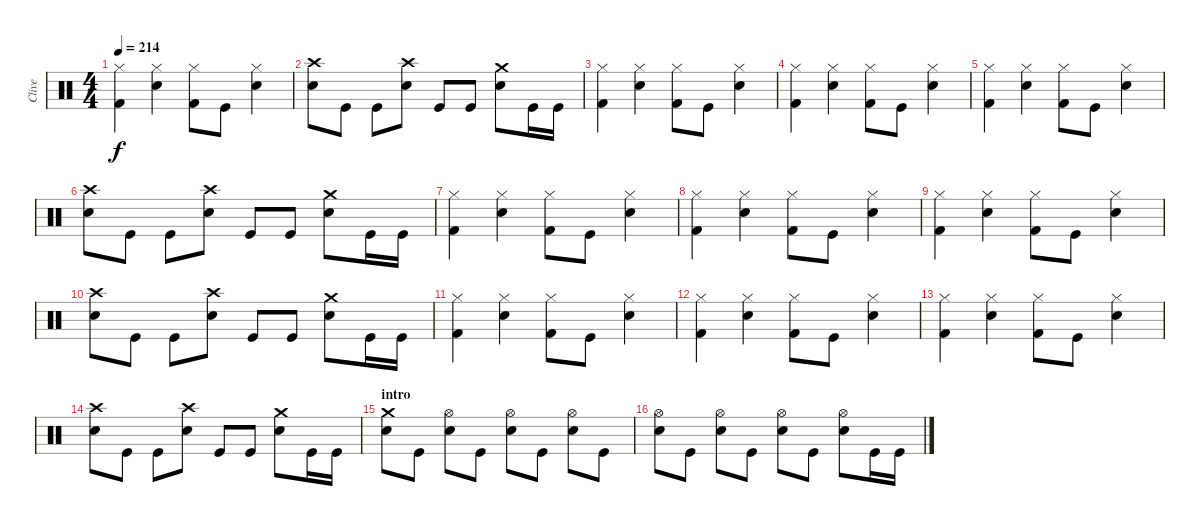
\track ("Clive" "Clive") {instrument percussion}
\staff {score}
\articulation defaults
\ts (4 4)
\tempo 214
\clef neutral
\ks c
("Hi-Hat (closed)" "Kick (hit) 2").4{dy f} ("Hi-Hat (closed)" "Snare (hit) 2").4 ("Hi-Hat (closed)" "Kick (hit) 2").8 "Kick (hit)".8 ("Hi-Hat (closed)" "Snare (hit) 2").4 |
("Crash high (hit)" "Snare (hit) 2").8 "Kick (hit)".8 "Kick (hit)".8 ("Crash high (hit)" "Snare (hit) 2").8 "Kick (hit)".8 "Kick (hit)".8 ("Crash medium (hit)" "Snare (hit) 2").8 "Kick (hit)".16 "Kick (hit)".16 |
("Hi-Hat (closed)" "Kick (hit) 2").4 ("Hi-Hat (closed)" "Snare (hit) 2").4 ("Hi-Hat (closed)" "Kick (hit) 2").8 "Kick (hit)".8 ("Hi-Hat (closed)" "Snare (hit) 2").4 |
("Hi-Hat (closed)" "Kick (hit) 2").4 ("Hi-Hat (closed)" "Snare (hit) 2").4 ("Hi-Hat (closed)" "Kick (hit) 2").8 "Kick (hit)".8 ("Hi-Hat (closed)" "Snare (hit) 2").4 |
("Hi-Hat (closed)" "Kick (hit) 2").4 ("Hi-Hat (closed)" "Snare (hit) 2").4 ("Hi-Hat (closed)" "Kick (hit) 2").8 "Kick (hit)".8 ("Hi-Hat (closed)" "Snare (hit) 2").4 |
("Crash high (hit)" "Snare (hit) 2").8 "Kick (hit)".8 "Kick (hit)".8 ("Crash high (hit)" "Snare (hit) 2").8 "Kick (hit)".8 "Kick (hit)".8 ("Crash medium (hit)" "Snare (hit) 2").8 "Kick (hit)".16 "Kick (hit)".16 |
("Hi-Hat (closed)" "Kick (hit) 2").4 ("Hi-Hat (closed)" "Snare (hit) 2").4 ("Hi-Hat (closed)" "Kick (hit) 2").8 "Kick (hit)".8 ("Hi-Hat (closed)" "Snare (hit) 2").4 |
("Hi-Hat (closed)" "Kick (hit) 2").4 ("Hi-Hat (closed)" "Snare (hit) 2").4 ("Hi-Hat (closed)" "Kick (hit) 2").8 "Kick (hit)".8 ("Hi-Hat (closed)" "Snare (hit) 2").4 |
("Hi-Hat (closed)" "Kick (hit) 2").4 ("Hi-Hat (closed)" "Snare (hit) 2").4 ("Hi-Hat (closed)" "Kick (hit) 2").8 "Kick (hit)".8 ("Hi-Hat (closed)" "Snare (hit) 2").4 |
("Crash high (hit)" "Snare (hit) 2").8 "Kick (hit)".8 "Kick (hit)".8 ("Crash high (hit)" "Snare (hit) 2").8 "Kick (hit)".8 "Kick (hit)".8 ("Crash medium (hit)" "Snare (hit) 2").8 "Kick (hit)".16 "Kick (hit)".16 |
("Hi-Hat (closed)" "Kick (hit) 2").4 ("Hi-Hat (closed)" "Snare (hit) 2").4 ("Hi-Hat (closed)" "Kick (hit) 2").8 "Kick (hit)".8 ("Hi-Hat (closed)" "Snare (hit) 2").4 |
("Hi-Hat (closed)" "Kick (hit) 2").4 ("Hi-Hat (closed)" "Snare (hit) 2").4 ("Hi-Hat (closed)" "Kick (hit) 2").8 "Kick (hit)".8 ("Hi-Hat (closed)" "Snare (hit) 2").4 |
("Hi-Hat (closed)" "Kick (hit) 2").4 ("Hi-Hat (closed)" "Snare (hit) 2").4 ("Hi-Hat (closed)" "Kick (hit) 2").8 "Kick (hit)".8 ("Hi-Hat (closed)" "Snare (hit) 2").4 |
("Crash high (hit)" "Snare (hit) 2").8 "Kick (hit)".8 "Kick (hit)".8 ("Crash high (hit)" "Snare (hit) 2").8 "Kick (hit)".8 "Kick (hit)".8 ("Crash medium (hit)" "Snare (hit) 2").8 "Kick (hit)".16 "Kick (hit)".16 |
\section ("" "intro")
("Crash medium (hit)" "Snare (hit) 2").8 "Kick (hit)".8 ("Hi-Hat (open)" "Snare (hit) 2").8 "Kick (hit)".8 ("Hi-Hat (open)" "Snare (hit) 2").8 "Kick (hit)".8 ("Hi-Hat (open)" "Snare (hit) 2").8 "Kick (hit)".8 |
("Hi-Hat (open)" "Snare (hit) 2").8 "Kick (hit)".8 ("Hi-Hat (open)" "Snare (hit) 2").8 "Kick (hit)".8 ("Hi-Hat (open)" "Snare (hit) 2").8 "Kick (hit)".8 ("Hi-Hat (open)" "Snare (hit) 2").8 "Kick (hit)".16 "Kick (hit)".16
